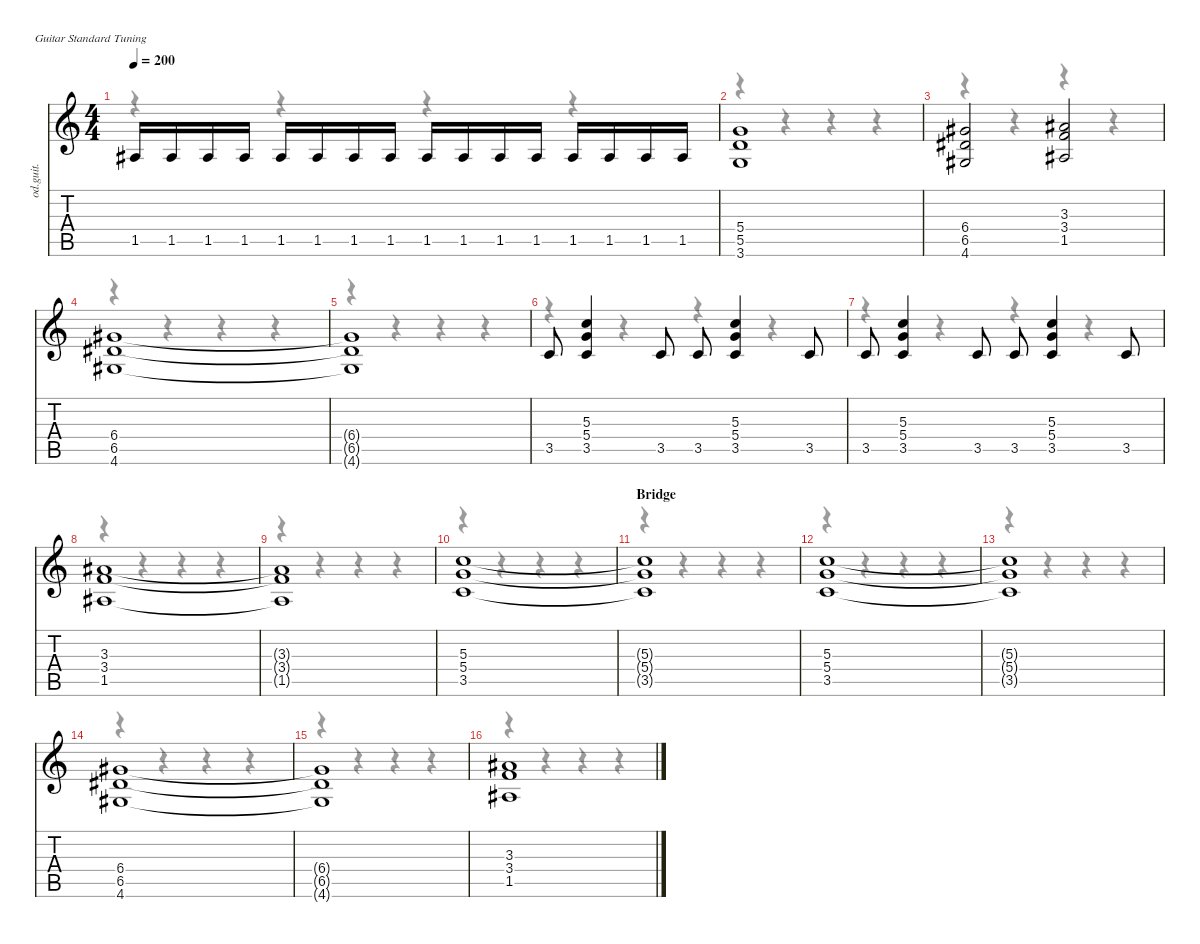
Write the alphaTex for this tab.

\defaultSystemsLayout 4
\hideDynamics
\bracketExtendMode nobrackets
\otherSystemsTrackNameOrientation horizontal
\track ("Herman Li (Rythm Guitar)" "od.guit.") {instrument overdrivenguitar}
\staff {score tabs}
\tuning (E4 B3 G3 D3 A2 E2)
\voice
\ts (4 4)
\tempo 200
\clef g2
\ks c
1.5{acc #}.16{dy f beam Up} 1.5{acc #}.16{beam Up} 1.5{acc #}.16{beam Up} 1.5{acc #}.16{beam Up} 1.5{acc #}.16{beam Up} 1.5{acc #}.16{beam Up} 1.5{acc #}.16{beam Up} 1.5{acc #}.16{beam Up} 1.5{acc #}.16{beam Up} 1.5{acc #}.16{beam Up} 1.5{acc #}.16{beam Up} 1.5{acc #}.16{beam Up} 1.5{acc #}.16{beam Up} 1.5{acc #}.16{beam Up} 1.5{acc #}.16{beam Up} 1.5{acc #}.16{beam Up} |
(5.4 5.5 3.6).1{beam Up} |
(6.4{acc #} 6.5{acc #} 4.6{acc #}).2{beam Up} (3.3{acc #} 3.4 1.5{acc #}).2{beam Up} |
(6.4{acc #} 6.5{acc #} 4.6{acc #}).1{beam Up} |
(6.4{t acc #} 6.5{t acc #} 4.6{t acc #}).1{beam Up} |
3.5.8{beam Up} (5.3 5.4 3.5).4{beam Up} 3.5.8{beam Up} 3.5.8{beam Up} (5.3 5.4 3.5).4{beam Up} 3.5.8{beam Up} |
3.5.8{beam Up} (5.3 5.4 3.5).4{beam Up} 3.5.8{beam Up} 3.5.8{beam Up} (5.3 5.4 3.5).4{beam Up} 3.5.8{beam Up} |
(3.3{acc #} 3.4 1.5{acc #}).1{beam Up} |
(3.3{t acc #} 3.4{t} 1.5{t acc #}).1{beam Up} |
(5.3 5.4 3.5).1{beam Up} |
\section ("" "Bridge")
(5.3{t} 5.4{t} 3.5{t}).1{beam Up} |
(5.3 5.4 3.5).1{beam Up} |
(5.3{t} 5.4{t} 3.5{t}).1{beam Up} |
(6.4{acc #} 6.5{acc #} 4.6{acc #}).1{beam Up} |
(6.4{t acc #} 6.5{t acc #} 4.6{t acc #}).1{beam Up} |
(3.3{acc #} 3.4 1.5{acc #}).1{beam Up}
\voice
\clef g2
\ottava regular
\simile none
\ks c
r.4{dy mf beam Down} r.4{beam Down} r.4{beam Down} r.4{beam Down} |
r.4{beam Down} r.4{beam Down} r.4{beam Down} r.4{beam Down} |
r.4{beam Down} r.4{beam Down} r.4{beam Down} r.4{beam Down} |
r.4{beam Down} r.4{beam Down} r.4{beam Down} r.4{beam Down} |
r.4{beam Down} r.4{beam Down} r.4{beam Down} r.4{beam Down} |
r.4{beam Down} r.4{beam Down} r.4{beam Down} r.4{beam Down} |
r.4{beam Down} r.4{beam Down} r.4{beam Down} r.4{beam Down} |
r.4{beam Down} r.4{beam Down} r.4{beam Down} r.4{beam Down} |
r.4{beam Down} r.4{beam Down} r.4{beam Down} r.4{beam Down} |
r.4{beam Down} r.4{beam Down} r.4{beam Down} r.4{beam Down} |
r.4{beam Down} r.4{beam Down} r.4{beam Down} r.4{beam Down} |
r.4{beam Down} r.4{beam Down} r.4{beam Down} r.4{beam Down} |
r.4{beam Down} r.4{beam Down} r.4{beam Down} r.4{beam Down} |
r.4{beam Down} r.4{beam Down} r.4{beam Down} r.4{beam Down} |
r.4{beam Down} r.4{beam Down} r.4{beam Down} r.4{beam Down} |
r.4{beam Down} r.4{beam Down} r.4{beam Down} r.4{beam Down}
